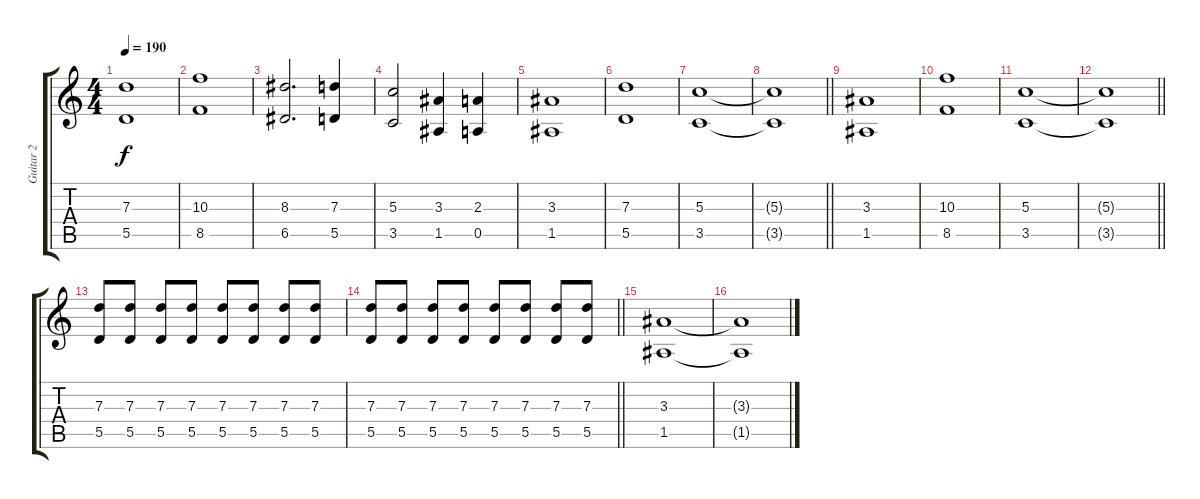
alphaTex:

\track ("Guitar 2" "Guitar 2") {instrument distortionguitar}
\staff {score tabs}
\tuning (E4 B3 G3 D3 A2 D2) {hide}
\ts (4 4)
\tempo 190
\clef g2
\ks c
(7.3 5.5).1{dy f} |
(10.3 8.5).1 |
(8.3 6.5).2{d} (7.3 5.5).4 |
(5.3 3.5).2 (3.3 1.5).4 (2.3 0.5).4 |
(3.3 1.5).1 |
(7.3 5.5).1 |
(5.3 3.5).1 |
\barLineRight lightlight
(5.3{t} 3.5{t}).1 |
(3.3 1.5).1 |
(10.3 8.5).1 |
(5.3 3.5).1 |
\barLineRight lightlight
(5.3{t} 3.5{t}).1 |
(7.3 5.5).8 (7.3 5.5).8 (7.3 5.5).8 (7.3 5.5).8 (7.3 5.5).8 (7.3 5.5).8 (7.3 5.5).8 (7.3 5.5).8 |
\barLineRight lightlight
(7.3 5.5).8 (7.3 5.5).8 (7.3 5.5).8 (7.3 5.5).8 (7.3 5.5).8 (7.3 5.5).8 (7.3 5.5).8 (7.3 5.5).8 |
(3.3 1.5).1 |
(3.3{t} 1.5{t}).1
